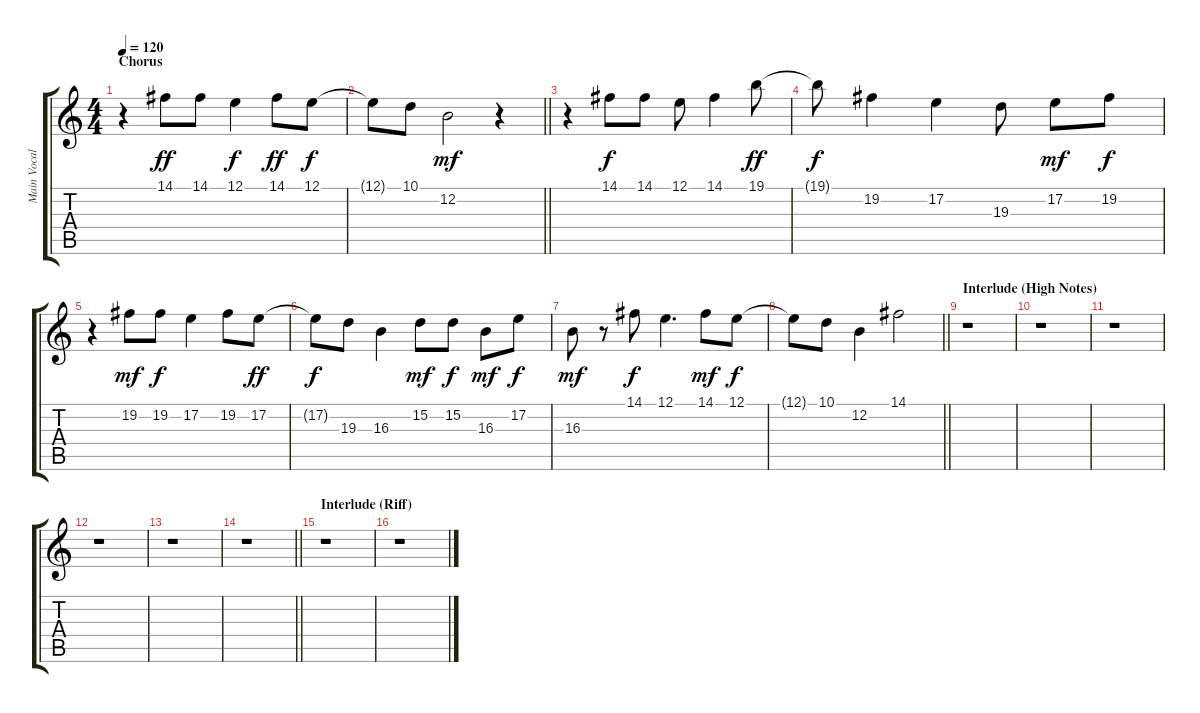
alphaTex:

\track ("Main Vocalist" "Main Vocal") {instrument lead1square}
\staff {score tabs}
\tuning (E4 B3 G3 D3 A2 E2) {hide}
\ts (4 4)
\section ("" "Chorus")
\tempo 120
\clef g2
\ks c
r.4{dy ff} 14.1.8 14.1.8 12.1.4{dy f} 14.1.8{dy ff} 12.1.8{dy f} |
\barLineRight lightlight
12.1{t}.8 10.1.8 12.2.2{dy mf} r.4 |
r.4 14.1.8{dy f} 14.1.8 12.1.8 14.1.4 19.1.8{dy ff} |
19.1{t}.8{dy f} 19.2.4 17.2.4 19.3.8 17.2.8{dy mf} 19.2.8{dy f} |
r.4 19.2.8{dy mf} 19.2.8{dy f} 17.2.4 19.2.8 17.2.8{dy ff} |
17.2{t}.8{dy f} 19.3.8 16.3.4 15.2.8{dy mf} 15.2.8{dy f} 16.3.8{dy mf} 17.2.8{dy f} |
16.3.8{dy mf} r.8 14.1.8{dy f} 12.1.4{d} 14.1.8{dy mf} 12.1.8{dy f} |
\barLineRight lightlight
12.1{t}.8 10.1.8 12.2.4 14.1.2 |
\section ("" "Interlude (High Notes)")
r.1 |
r.1 |
r.1 |
r.1 |
r.1 |
\barLineRight lightlight
r.1 |
\section ("" "Interlude (Riff)")
r.1 |
r.1
